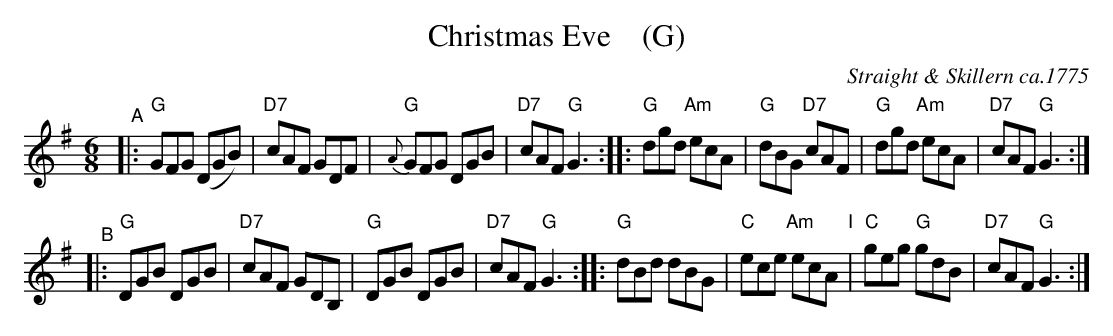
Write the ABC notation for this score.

X:1
T: Christmas Eve    (G)
O: Straight & Skillern ca.1775
M: 6/8
L: 1/8
K: G
"^A"|:\
"G"GFG (DGB) | "D7"cAF GDF | {A}"G"GFG DGB | "D7"cAF "G"G3 ::\
"G"dgd "Am"ecA | "G"dBG "D7"cAF | "G"dgd "Am"ecA | "D7"cAF "G"G3 :|
"^B"|:\
"G"DGB DGB | "D7"cAF GDB, | "G"DGB DGB | "D7"cAF "G"G3 ::\
"G"dBd dBG | "C"ece "Am"ecA "I"| "C"geg "G"gdB | "D7"cAF "G"G3 :|
